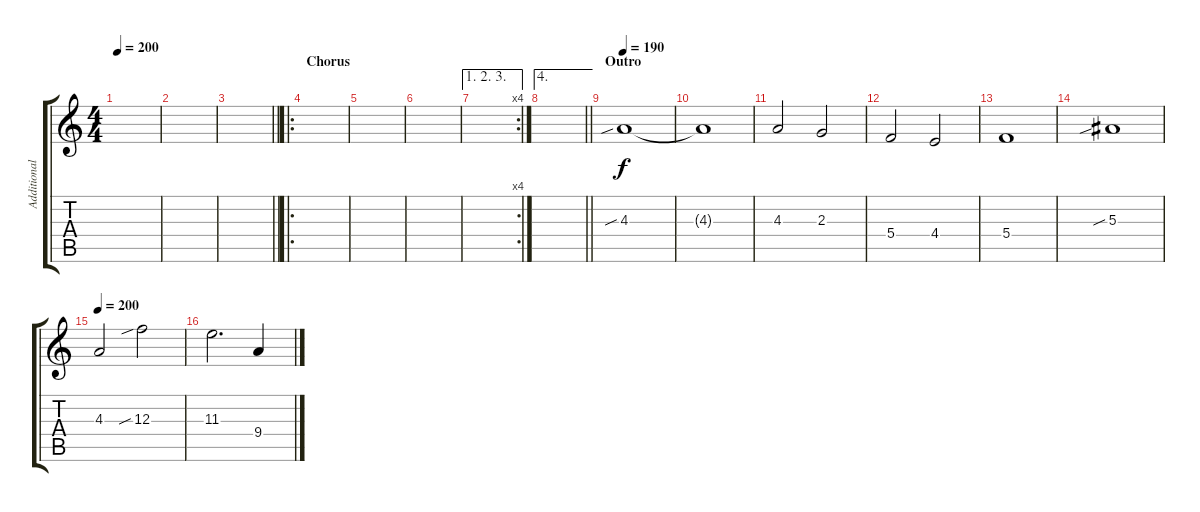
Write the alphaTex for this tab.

\track ("Additional Guitar 3" "Additional") {instrument distortionguitar}
\staff {score tabs}
\tuning (D4 A3 F3 C3 G2 D2) {hide}
\ts (4 4)
\tempo 200
\clef g2
\ks c
|
|
\barLineRight lightlight
|
\ro
\section ("" "Chorus")
|
|
|
\ae (1 2 3)
\rc 4
|
\ae 4
\barLineRight lightlight
|
\section ("" "Outro")
\tempo 190
4.3{sib}.1 |
4.3{t}.1 |
4.3.2 2.3.2 |
5.4.2 4.4.2 |
5.4.1 |
5.3{sib}.1 |
\tempo 200
4.3.2 12.3{sib}.2 |
11.3.2{d} 9.4.4
